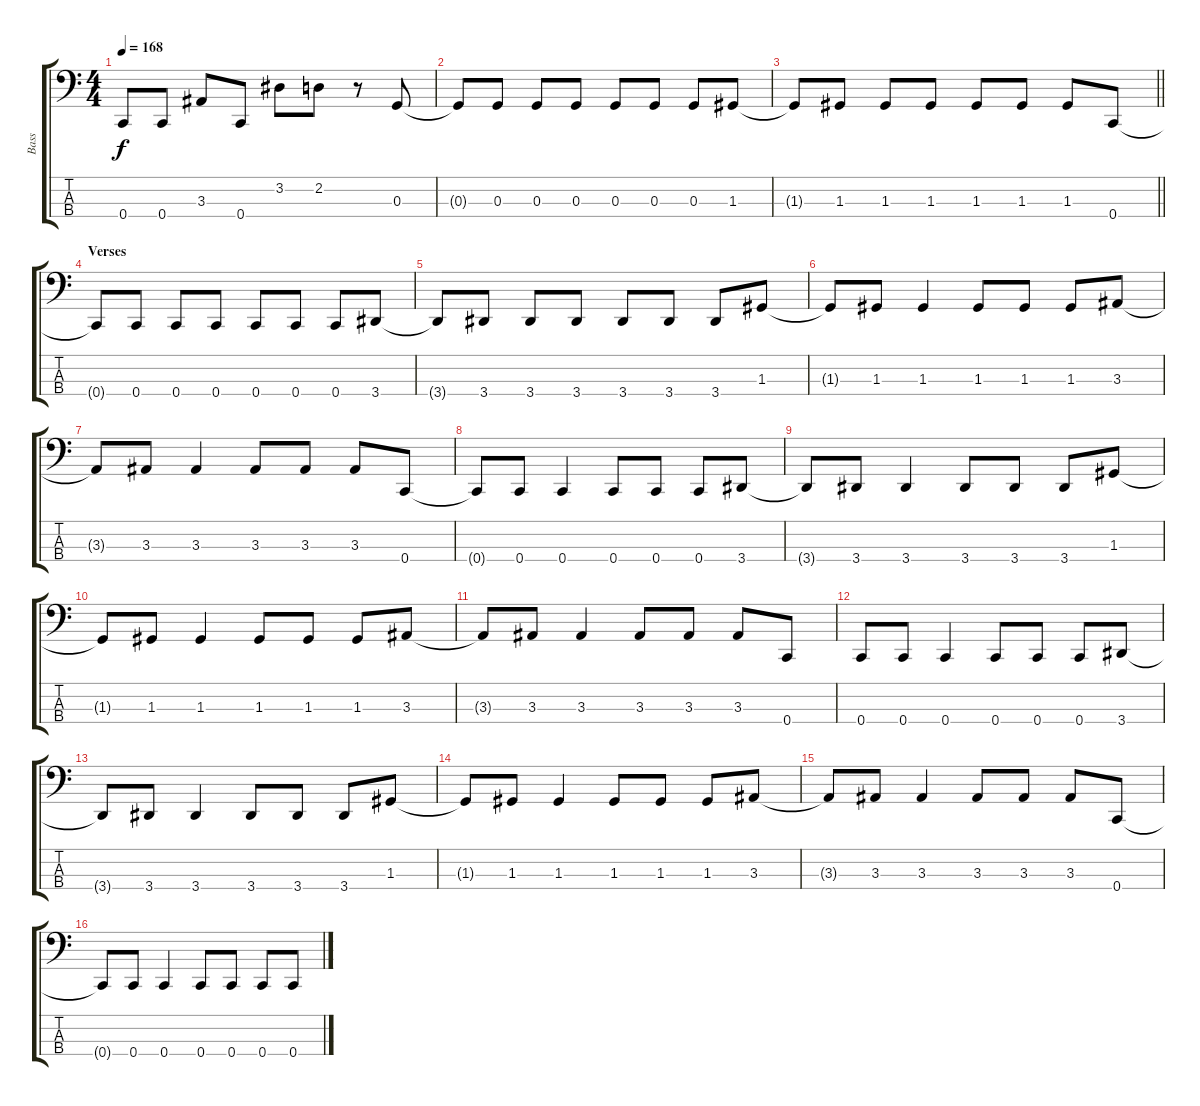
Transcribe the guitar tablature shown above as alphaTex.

\track ("Bass" "Bass") {instrument electricbasspick}
\staff {score tabs}
\tuning (F2 C2 G1 C1) {hide}
\ts (4 4)
\tempo 168
\clef f4
\ks c
0.4{t}.8{dy f} 0.4.8 3.3.8 0.4.8 3.2.8 2.2.8 r.8 0.3.8 |
0.3{t}.8 0.3.8 0.3.8 0.3.8 0.3.8 0.3.8 0.3.8 1.3.8 |
\barLineRight lightlight
1.3{t}.8 1.3.8 1.3.8 1.3.8 1.3.8 1.3.8 1.3.8 0.4.8 |
\section ("" "Verses")
0.4{t}.8 0.4.8 0.4.8 0.4.8 0.4.8 0.4.8 0.4.8 3.4.8 |
3.4{t}.8 3.4.8 3.4.8 3.4.8 3.4.8 3.4.8 3.4.8 1.3.8 |
1.3{t}.8 1.3.8 1.3.4 1.3.8 1.3.8 1.3.8 3.3.8 |
3.3{t}.8 3.3.8 3.3.4 3.3.8 3.3.8 3.3.8 0.4.8 |
0.4{t}.8 0.4.8 0.4.4 0.4.8 0.4.8 0.4.8 3.4.8 |
3.4{t}.8 3.4.8 3.4.4 3.4.8 3.4.8 3.4.8 1.3.8 |
1.3{t}.8 1.3.8 1.3.4 1.3.8 1.3.8 1.3.8 3.3.8 |
3.3{t}.8 3.3.8 3.3.4 3.3.8 3.3.8 3.3.8 0.4.8 |
0.4.8 0.4.8 0.4.4 0.4.8 0.4.8 0.4.8 3.4.8 |
3.4{t}.8 3.4.8 3.4.4 3.4.8 3.4.8 3.4.8 1.3.8 |
1.3{t}.8 1.3.8 1.3.4 1.3.8 1.3.8 1.3.8 3.3.8 |
3.3{t}.8 3.3.8 3.3.4 3.3.8 3.3.8 3.3.8 0.4.8 |
0.4{t}.8 0.4.8 0.4.4 0.4.8 0.4.8 0.4.8 0.4.8
